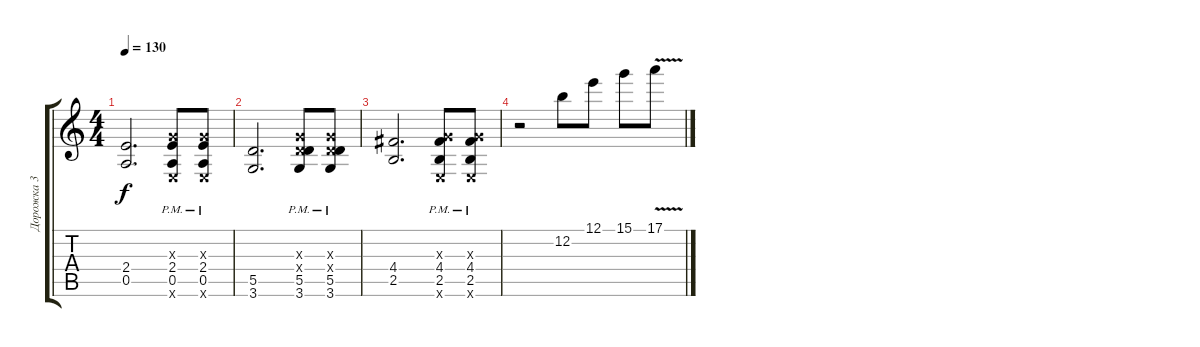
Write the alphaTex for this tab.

\track ("Дорожка 3" "Дорожка 3") {instrument acousticguitarsteel}
\staff {score tabs}
\tuning (E4 B3 G3 D3 A2 E2) {hide}
\ts (4 4)
\tempo 130
\clef g2
\ks c
(2.4 0.5).2{d dy f} (0.3{x} 2.4{pm} 0.5{pm} 0.6{x}).8 (0.3{x} 2.4{pm} 0.5{pm} 0.6{x}).8 |
(5.5 3.6).2{d} (0.3{x} 0.4{x} 5.5{pm} 3.6{pm}).8 (0.3{x} 0.4{x} 5.5{pm} 3.6{pm}).8 |
(4.4 2.5).2{d} (0.3{x} 4.4{pm} 2.5{pm} 0.6{x}).8 (0.3{x} 4.4{pm} 2.5{pm} 0.6{x}).8 |
r.2 12.2.8{instrument distortionguitar} 12.1.8 15.1.8 17.1{v}.8
